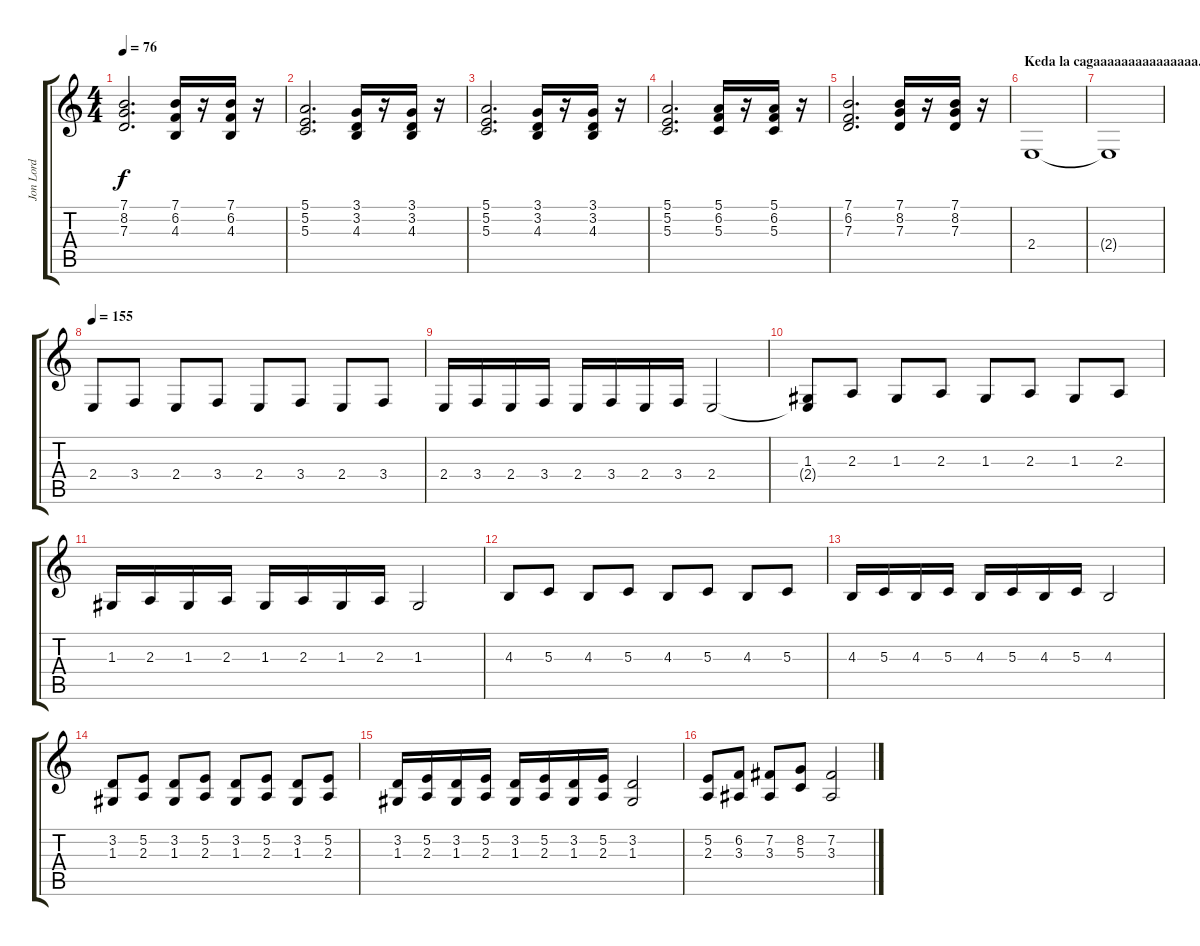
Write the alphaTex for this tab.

\track ("Jon Lord" "Jon Lord") {instrument marimba}
\staff {score tabs}
\tuning (E4 B3 G3 D3 A2 E2) {hide}
\ts (4 4)
\tempo 76
\clef g2
\ks c
(7.1 8.2 7.3).2{d dy f} (7.1 6.2 4.3).16 r.16 (7.1 6.2 4.3).16 r.16 |
(5.1 5.2 5.3).2{d} (3.1 3.2 4.3).16 r.16 (3.1 3.2 4.3).16 r.16 |
(5.1 5.2 5.3).2{d} (3.1 3.2 4.3).16 r.16 (3.1 3.2 4.3).16 r.16 |
(5.1 5.2 5.3).2{d} (5.1 6.2 5.3).16 r.16 (5.1 6.2 5.3).16 r.16 |
(7.1 6.2 7.3).2{d} (7.1 8.2 7.3).16 r.16 (7.1 8.2 7.3).16 r.16 |
\section ("" "Keda la cagaaaaaaaaaaaaaaa......")
2.4.1 |
2.4{t}.1 |
\tempo 155
2.4.8 3.4.8 2.4.8 3.4.8 2.4.8 3.4.8 2.4.8 3.4.8 |
2.4.16 3.4.16 2.4.16 3.4.16 2.4.16 3.4.16 2.4.16 3.4.16 2.4.2 |
(1.3 2.4{t}).8 2.3.8 1.3.8 2.3.8 1.3.8 2.3.8 1.3.8 2.3.8 |
1.3.16 2.3.16 1.3.16 2.3.16 1.3.16 2.3.16 1.3.16 2.3.16 1.3.2 |
4.3.8 5.3.8 4.3.8 5.3.8 4.3.8 5.3.8 4.3.8 5.3.8 |
4.3.16 5.3.16 4.3.16 5.3.16 4.3.16 5.3.16 4.3.16 5.3.16 4.3.2 |
(3.2 1.3).8 (5.2 2.3).8 (3.2 1.3).8 (5.2 2.3).8 (3.2 1.3).8 (5.2 2.3).8 (3.2 1.3).8 (5.2 2.3).8 |
(3.2 1.3).16 (5.2 2.3).16 (3.2 1.3).16 (5.2 2.3).16 (3.2 1.3).16 (5.2 2.3).16 (3.2 1.3).16 (5.2 2.3).16 (3.2 1.3).2 |
(5.2 2.3).8 (6.2 3.3).8 (7.2 3.3).8 (8.2 5.3).8 (7.2 3.3).2
